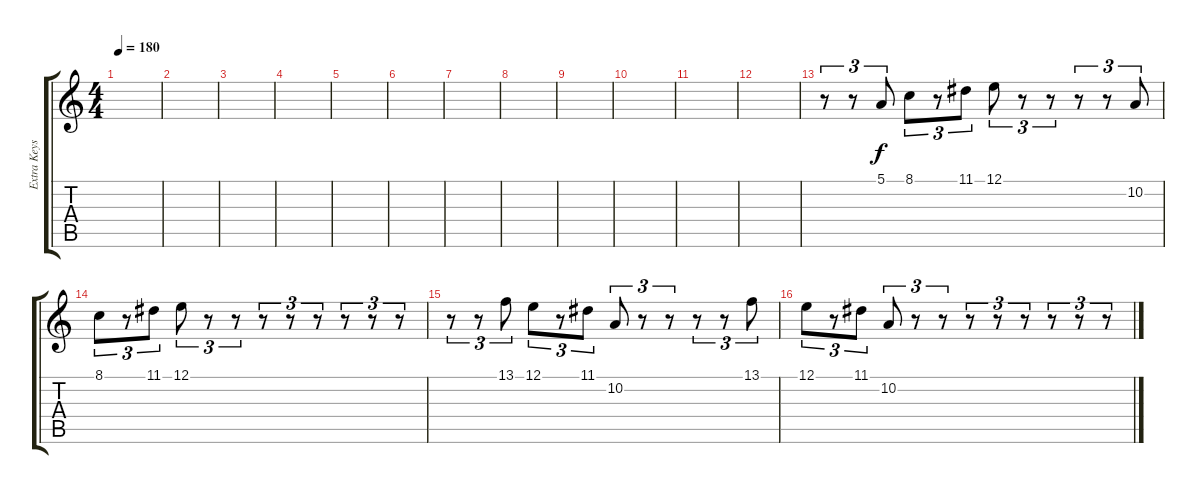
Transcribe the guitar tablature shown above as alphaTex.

\track ("Extra Keys/Strings" "Extra Keys") {instrument honkytonkpiano}
\staff {score tabs}
\tuning (E4 B3 G3 D3 A2 E2) {hide}
\ts (4 4)
\tempo 180
\clef g2
\ks c
|
|
|
|
|
|
|
|
|
|
|
|
r.8{tu (3 2) volume 11} r.8{tu (3 2)} 5.1.8{tu (3 2)} 8.1.8{tu (3 2)} r.8{tu (3 2)} 11.1.8{tu (3 2)} 12.1.8{tu (3 2)} r.8{tu (3 2)} r.8{tu (3 2)} r.8{tu (3 2)} r.8{tu (3 2)} 10.2.8{tu (3 2)} |
8.1.8{tu (3 2)} r.8{tu (3 2)} 11.1.8{tu (3 2)} 12.1.8{tu (3 2)} r.8{tu (3 2)} r.8{tu (3 2)} r.8{tu (3 2)} r.8{tu (3 2)} r.8{tu (3 2)} r.8{tu (3 2)} r.8{tu (3 2)} r.8{tu (3 2)} |
r.8{tu (3 2)} r.8{tu (3 2)} 13.1.8{tu (3 2)} 12.1.8{tu (3 2)} r.8{tu (3 2)} 11.1.8{tu (3 2)} 10.2.8{tu (3 2)} r.8{tu (3 2)} r.8{tu (3 2)} r.8{tu (3 2)} r.8{tu (3 2)} 13.1.8{tu (3 2)} |
12.1.8{tu (3 2)} r.8{tu (3 2)} 11.1.8{tu (3 2)} 10.2.8{tu (3 2)} r.8{tu (3 2)} r.8{tu (3 2)} r.8{tu (3 2)} r.8{tu (3 2)} r.8{tu (3 2)} r.8{tu (3 2)} r.8{tu (3 2)} r.8{tu (3 2)}
